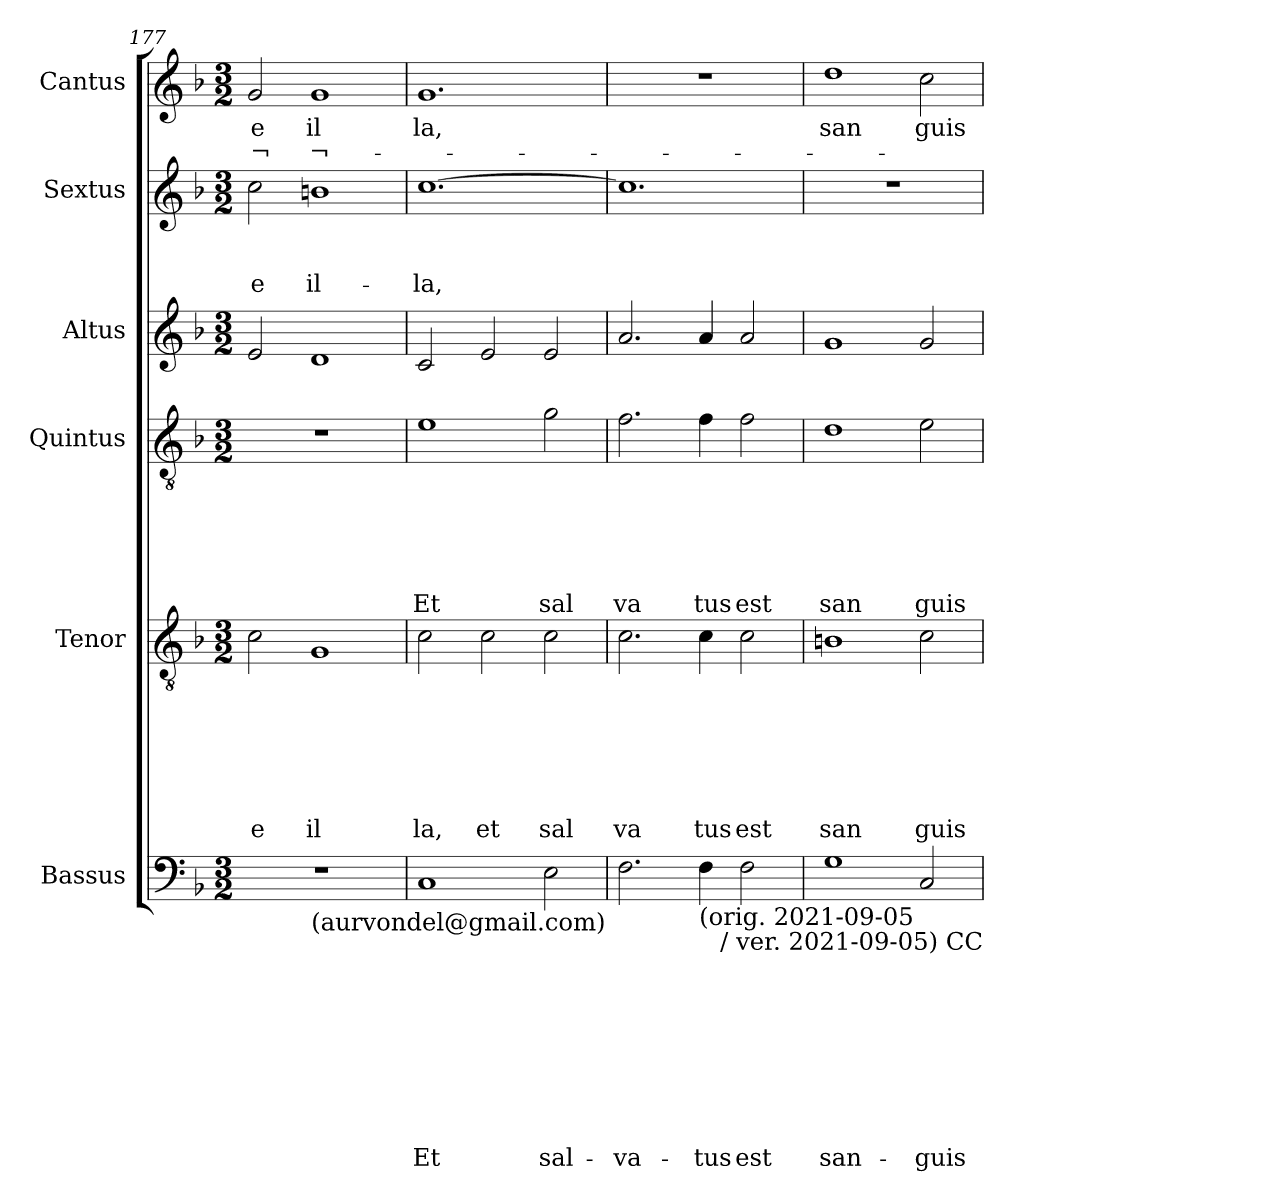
**kern	**text	**text	**text	**text	**text	**text	**text	**text	**text	**kern	**text	**text	**text	**text	**text	**text	**text	**kern	**text	**text	**text	**text	**text	**text	**kern	**kern	**text	**text	**text	**kern	**text	**text
*part6	*part6	*part6	*part6	*part6	*part6	*part6	*part6	*part6	*part6	*part5	*part5	*part5	*part5	*part5	*part5	*part5	*part5	*part4	*part4	*part4	*part4	*part4	*part4	*part4	*part3	*part2	*part2	*part2	*part2	*part1	*part1	*part1
*staff6	*staff6	*staff6	*staff6	*staff6	*staff6	*staff6	*staff6	*staff6	*staff6	*staff5	*staff5	*staff5	*staff5	*staff5	*staff5	*staff5	*staff5	*staff4	*staff4	*staff4	*staff4	*staff4	*staff4	*staff4	*staff3	*staff2	*staff2	*staff2	*staff2	*staff1	*staff1	*staff1
*I"Bassus	*	*	*	*	*	*	*	*	*	*I"Tenor	*	*	*	*	*	*	*	*I"Quintus	*	*	*	*	*	*	*I"Altus	*I"Sextus	*	*	*	*I"Cantus	*	*
*I'Bassus	*	*	*	*	*	*	*	*	*	*I'Tenor	*	*	*	*	*	*	*	*I'Quintus	*	*	*	*	*	*	*I'Altus	*I'Sextus	*	*	*	*I'Cantus	*	*
*clefF4	*	*	*	*	*	*	*	*	*	*clefGv2	*	*	*	*	*	*	*	*clefGv2	*	*	*	*	*	*	*clefG2	*clefG2	*	*	*	*clefG2	*	*
*k[b-]	*	*	*	*	*	*	*	*	*	*k[b-]	*	*	*	*	*	*	*	*k[b-]	*	*	*	*	*	*	*k[b-]	*k[b-]	*	*	*	*k[b-]	*	*
*F:	*	*	*	*	*	*	*	*	*	*F:	*	*	*	*	*	*	*	*F:	*	*	*	*	*	*	*F:	*F:	*	*	*	*F:	*	*
*M3/2	*	*	*	*	*	*	*	*	*	*M3/2	*	*	*	*	*	*	*	*M3/2	*	*	*	*	*	*	*M3/2	*M3/2	*	*	*	*M3/2	*	*
=177	=177	=177	=177	=177	=177	=177	=177	=177	=177	=177	=177	=177	=177	=177	=177	=177	=177	=177	=177	=177	=177	=177	=177	=177	=177	=177	=177	=177	=177	=177	=177	=177
!LO:N:vis=1	!	!	!	!	!	!	!	!	!	!	!	!	!	!	!	!	!LO:LY:b	!LO:N:vis=1	!	!	!	!	!	!	!	!	!	!	!LO:LY:b	!	!LO:LY:b	!LO:LY:b
*^	*	*	*	*	*	*	*	*	*	*	*	*	*	*	*	*	*	*	*	*	*	*	*	*	*	*	*	*	*	*	*	*
1.r	2ryy	.	.	.	.	.	.	.	.	.	2c\	.	.	.	.	.	.	e	1.r	.	.	.	.	.	.	2e/	2cc\	.	.	-e	2g/	e	¬
!	!LO:TX:b:t=(aurvondel@gmail.com)	!	!	!	!	!	!	!	!	!	!	!	!	!	!	!	!	!	!	!	!	!	!	!	!	!	!	!	!	!	!	!	!
!	!	!	!	!	!	!	!	!	!	!	!	!	!	!	!	!	!	!LO:LY:b	!	!	!	!	!	!	!	!	!	!	!	!LO:LY:b	!	!LO:LY:b	!LO:LY:b
.	1ryy	.	.	.	.	.	.	.	.	.	1G	.	.	.	.	.	.	il	.	.	.	.	.	.	.	1d	1bn	.	.	il-	1g	il	¬-
=178!	=178!	=178!	=178!	=178!	=178!	=178!	=178!	=178!	=178!	=178!	=178!	=178!	=178!	=178!	=178!	=178!	=178!	=178!	=178!	=178!	=178!	=178!	=178!	=178!	=178!	=178!	=178!	=178!	=178!	=178!	=178!	=178!	=178!
!	!	!	!	!	!	!	!	!	!	!LO:LY:b	!	!	!	!	!	!	!	!LO:LY:b	!	!	!	!	!	!	!LO:LY:b	!	!	!	!	!LO:LY:b	!	!LO:LY:b	!
*v	*v	*	*	*	*	*	*	*	*	*	*	*	*	*	*	*	*	*	*	*	*	*	*	*	*	*	*	*	*	*	*	*	*
1C	.	.	.	.	.	.	.	.	Et	2c\	.	.	.	.	.	.	la,	1e	.	.	.	.	.	Et	2c/	[>1.cc	.	.	-la,	1.g	la,	.
!	!	!	!	!	!	!	!	!	!	!	!	!	!	!	!	!	!LO:LY:b	!	!	!	!	!	!	!	!	!	!	!	!	!	!	!
.	.	.	.	.	.	.	.	.	.	2c\	.	.	.	.	.	.	et	.	.	.	.	.	.	.	2e/	.	.	.	.	.	.	.
!	!	!	!	!	!	!	!	!	!LO:LY:b	!	!	!	!	!	!	!	!LO:LY:b	!	!	!	!	!	!	!LO:LY:b	!	!	!	!	!	!	!	!
2E\	.	.	.	.	.	.	.	.	sal-	2c\	.	.	.	.	.	.	sal	2g\	.	.	.	.	.	sal	2e/	.	.	.	.	.	.	.
=179!	=179!	=179!	=179!	=179!	=179!	=179!	=179!	=179!	=179!	=179!	=179!	=179!	=179!	=179!	=179!	=179!	=179!	=179!	=179!	=179!	=179!	=179!	=179!	=179!	=179!	=179!	=179!	=179!	=179!	=179!	=179!	=179!
!	!	!	!	!	!	!	!	!	!LO:LY:b	!	!	!	!	!	!	!	!LO:LY:b	!	!	!	!	!	!	!LO:LY:b	!	!	!	!	!	!LO:N:vis=1	!	!
2.F\	.	.	.	.	.	.	.	.	-va-	2.c\	.	.	.	.	.	.	va	2.f\	.	.	.	.	.	va	2.a/	1.cc]	.	.	.	1.r	.	.
!LO:TX:b:t=(orig. 2021-09-05	!	!	!	!	!	!	!	!	!	!	!	!	!	!	!	!	!	!	!	!	!	!	!	!	!	!	!	!	!	!	!	!
!	!	!	!	!	!	!	!	!	!LO:LY:b	!	!	!	!	!	!	!	!LO:LY:b	!	!	!	!	!	!	!LO:LY:b	!	!	!	!	!	!	!	!
4F\	.	.	.	.	.	.	.	.	-tus	4c\	.	.	.	.	.	.	tus	4f\	.	.	.	.	.	tus	4a/	.	.	.	.	.	.	.
!	!	!	!	!	!	!	!	!	!LO:LY:b	!	!	!	!	!	!	!	!LO:LY:b	!	!	!	!	!	!	!LO:LY:b	!	!	!	!	!	!	!	!
2F\	.	.	.	.	.	.	.	.	est	2c\	.	.	.	.	.	.	est	2f\	.	.	.	.	.	est	2a/	.	.	.	.	.	.	.
=180!	=180!	=180!	=180!	=180!	=180!	=180!	=180!	=180!	=180!	=180!	=180!	=180!	=180!	=180!	=180!	=180!	=180!	=180!	=180!	=180!	=180!	=180!	=180!	=180!	=180!	=180!	=180!	=180!	=180!	=180!	=180!	=180!
!	!	!	!	!	!	!	!	!	!LO:LY:b	!	!	!	!	!	!	!	!LO:LY:b	!	!	!	!	!	!	!LO:LY:b	!	!LO:N:vis=1	!	!	!	!	!LO:LY:b	!
1G	.	.	.	.	.	.	.	.	san-	1Bn	.	.	.	.	.	.	san	1d	.	.	.	.	.	san	1g	1.r	.	.	.	1dd	san	.
!	!	!	!	!	!	!	!	!	!LO:LY:b	!	!	!	!	!	!	!	!LO:LY:b	!	!	!	!	!	!	!LO:LY:b	!	!	!	!	!	!	!LO:LY:b	!
2C/	.	.	.	.	.	.	.	.	-guis	2c\	.	.	.	.	.	.	guis	2e\	.	.	.	.	.	guis	2g/	.	.	.	.	2cc\	guis	.
!LO:TX:b:t=/ ver. 2021-09-05) CC	!	!	!	!	!	!	!	!	!	!	!	!	!	!	!	!	!	!	!	!	!	!	!	!	!	!	!	!	!	!	!	!
=!	=!	=!	=!	=!	=!	=!	=!	=!	=!	=!	=!	=!	=!	=!	=!	=!	=!	=!	=!	=!	=!	=!	=!	=!	=!	=!	=!	=!	=!	=!	=!	=!
*-	*-	*-	*-	*-	*-	*-	*-	*-	*-	*-	*-	*-	*-	*-	*-	*-	*-	*-	*-	*-	*-	*-	*-	*-	*-	*-	*-	*-	*-	*-	*-	*-
